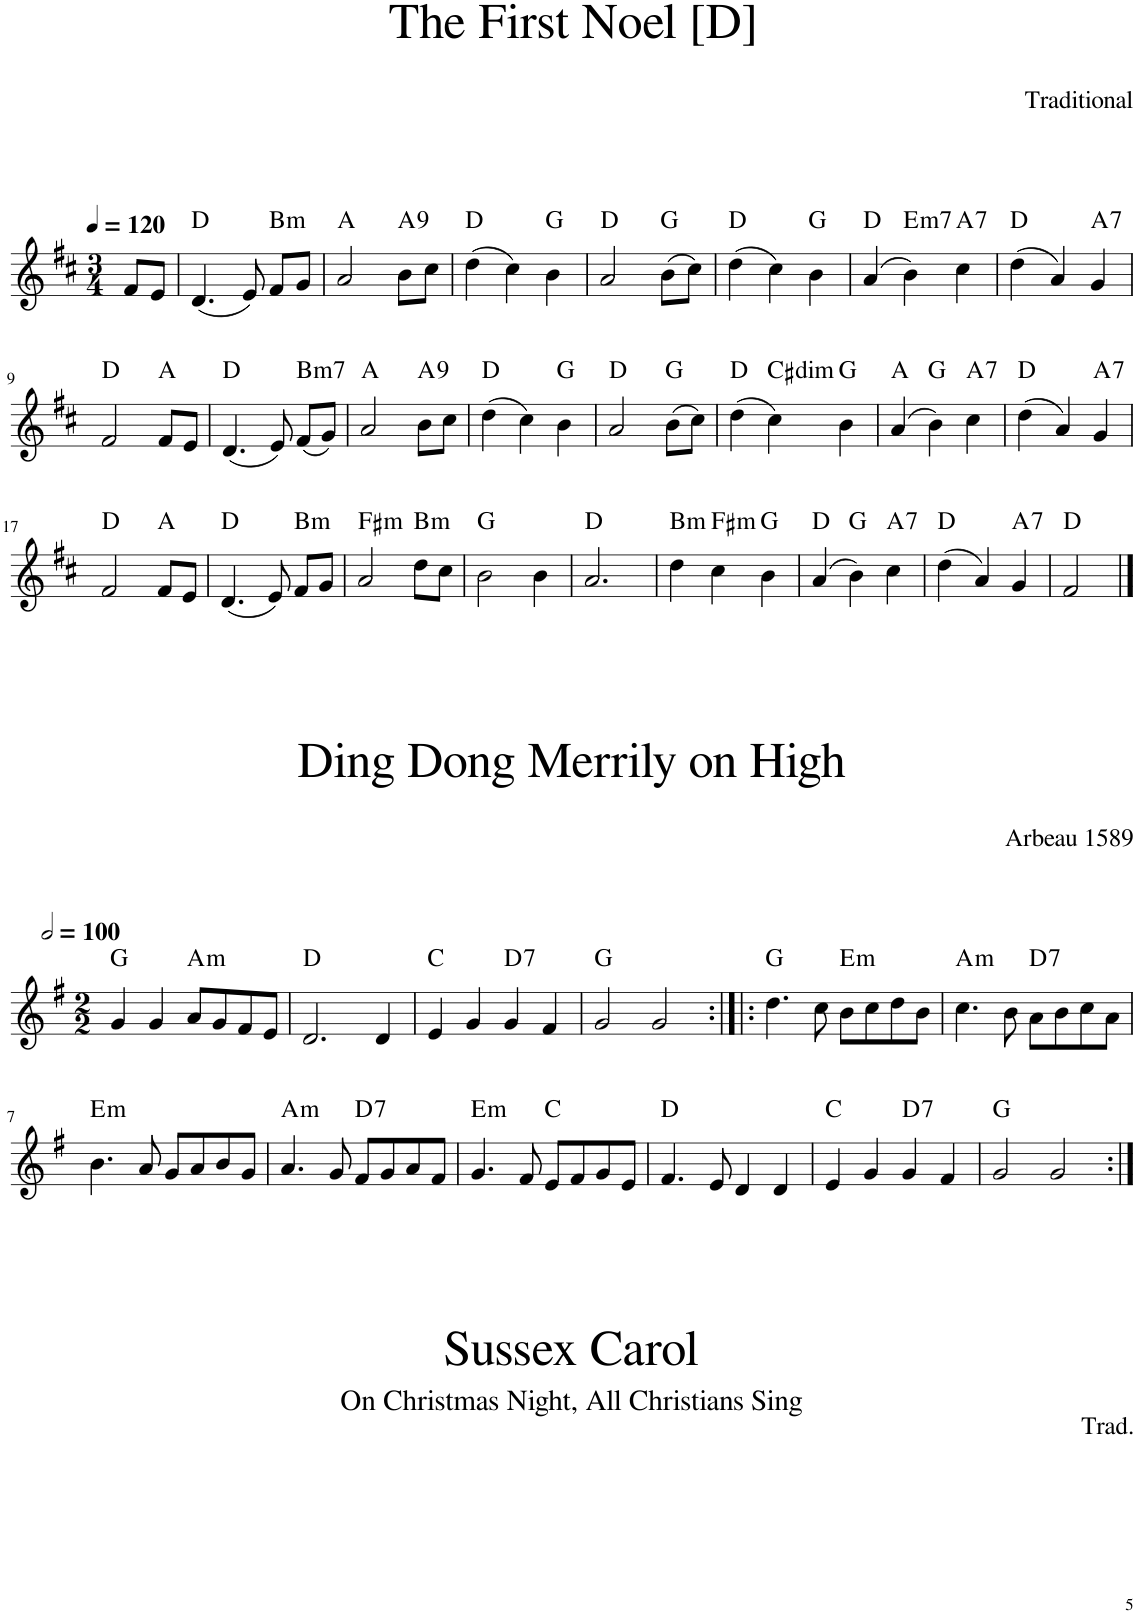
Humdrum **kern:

**kern	**harte
*part1	*part1
*staff1	*
*I"Piano	*
*I'Pno	*
!!LO:PB:g=z
*clefG2	*
*k[f#c#]	*
*D:	*
*M3/4	*
*MM120	*
=1	=1
8f#/L	.
8e/J	.
=2	=2
(4.d/	D:maj
8e/)	.
!	!LO:H:kt=m
8f#/L	B:min
8g/J	.
=3	=3
2a/	A:maj
!	!LO:H:kt=9
8b\L	A:9
8cc#\J	.
=4	=4
(4dd\	D:maj
4cc#\)	.
4b\	G:maj
=5	=5
2a/	D:maj
(8b\L	G:maj
8cc#\J)	.
=6	=6
(4dd\	D:maj
4cc#\)	.
4b\	G:maj
=7	=7
(4a/	D:maj
!	!LO:H:kt=m7
4b\)	E:min7
!	!LO:H:kt=7
4cc#\	A:7
=8	=8
(4dd\	D:maj
4a/)	.
!	!LO:H:kt=7
4g/	A:7
!!LO:LB:g=z
=9	=9
2f#/	D:maj
8f#/L	A:maj
8e/J	.
=10	=10
(4.d/	D:maj
8e/)	.
!	!LO:H:kt=m7
(8f#/L	B:min7
8g/J)	.
=11	=11
2a/	A:maj
!	!LO:H:kt=9
8b\L	A:9
8cc#\J	.
=12	=12
(4dd\	D:maj
4cc#\)	.
4b\	G:maj
=13	=13
2a/	D:maj
(8b\L	G:maj
8cc#\J)	.
=14	=14
(4dd\	D:maj
!	!LO:H:kt=dim
4cc#\)	C#:dim
4b\	G:maj
=15	=15
(4a/	A:maj
4b\)	G:maj
!	!LO:H:kt=7
4cc#\	A:7
=16	=16
(4dd\	D:maj
4a/)	.
!	!LO:H:kt=7
4g/	A:7
!!LO:LB:g=z
=17	=17
2f#/	D:maj
8f#/L	A:maj
8e/J	.
=18	=18
(4.d/	D:maj
8e/)	.
!	!LO:H:kt=m
8f#/L	B:min
8g/J	.
=19	=19
!	!LO:H:kt=m
2a/	F#:min
!	!LO:H:kt=m
8dd\L	B:min
8cc#\J	.
=20	=20
2b\	G:maj
4b\	.
=21	=21
2.a/	D:maj
=22	=22
!	!LO:H:kt=m
4dd\	B:min
!	!LO:H:kt=m
4cc#\	F#:min
4b\	G:maj
=23	=23
(4a/	D:maj
4b\)	G:maj
!	!LO:H:kt=7
4cc#\	A:7
=24	=24
(4dd\	D:maj
4a/)	.
!	!LO:H:kt=7
4g/	A:7
=25	=25
2f#/	D:maj
!!LO:LB:g=z
==1	==1
*k[f#]	*
*G:	*
*M2/2	*
*MM200	*
4g/	G:maj
4g/	.
!	!LO:H:kt=m
8a/L	A:min
8g/	.
8f#/	.
8e/J	.
=2	=2
2.d/	D:maj
4d/	.
=3	=3
4e/	C:maj
4g/	.
!	!LO:H:kt=7
4g/	D:7
4f#/	.
=4	=4
2g/	G:maj
2g/	.
=5:|!|:	=5:|!|:
4.dd\	G:maj
8cc\	.
!	!LO:H:kt=m
8b\L	E:min
8cc\	.
8dd\	.
8b\J	.
=6	=6
!	!LO:H:kt=m
4.cc\	A:min
8b\	.
!	!LO:H:kt=7
8a\L	D:7
8b\	.
8cc\	.
8a\J	.
!!LO:LB:g=z
=7	=7
!	!LO:H:kt=m
4.b\	E:min
8a/	.
8g/L	.
8a/	.
8b/	.
8g/J	.
=8	=8
!	!LO:H:kt=m
4.a/	A:min
8g/	.
!	!LO:H:kt=7
8f#/L	D:7
8g/	.
8a/	.
8f#/J	.
=9	=9
!	!LO:H:kt=m
4.g/	E:min
8f#/	.
8e/L	C:maj
8f#/	.
8g/	.
8e/J	.
=10	=10
4.f#/	D:maj
8e/	.
4d/	.
4d/	.
=11	=11
4e/	C:maj
4g/	.
!	!LO:H:kt=7
4g/	D:7
4f#/	.
=12	=12
2g/	G:maj
2g/	.
=:|!	=:|!
*-	*-
